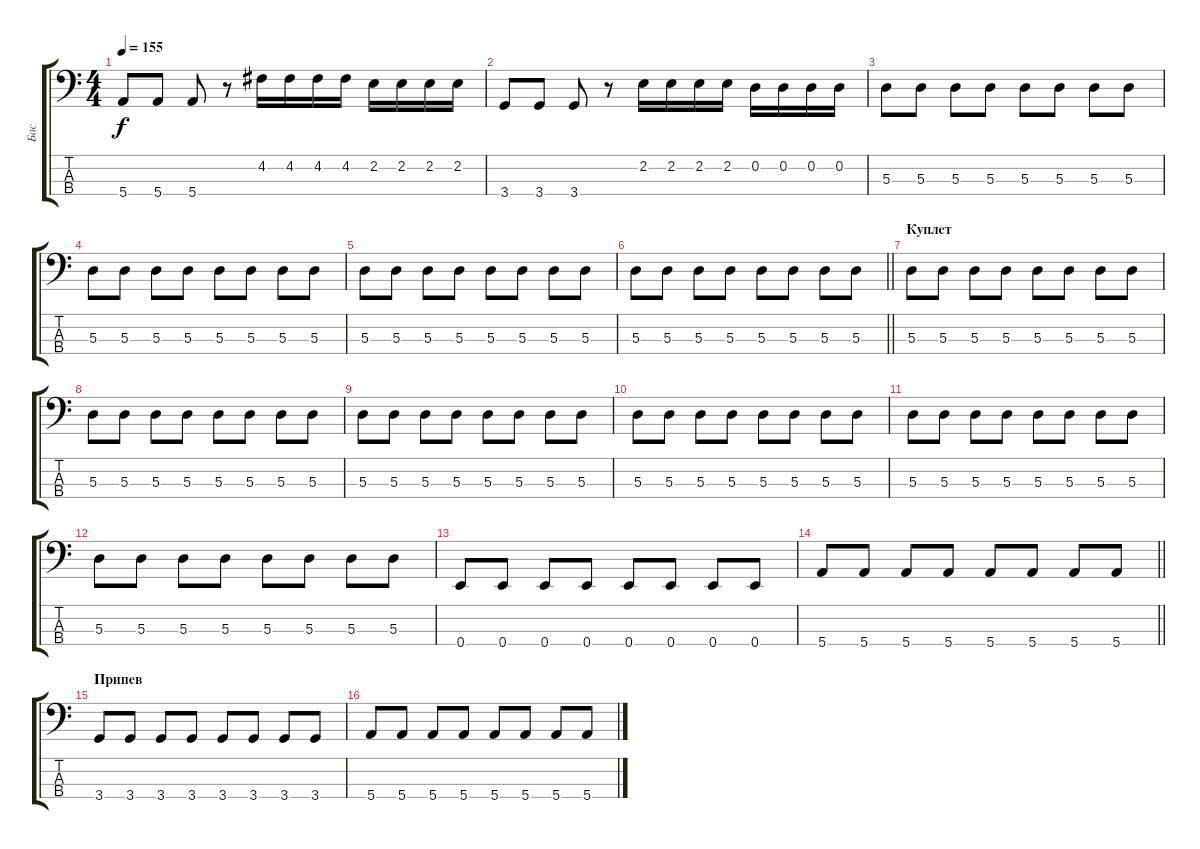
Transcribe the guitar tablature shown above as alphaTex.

\track ("Бас" "Бас") {instrument electricbassfinger}
\staff {score tabs}
\tuning (G2 D2 A1 E1) {hide}
\ts (4 4)
\tempo 155
\clef f4
\ks c
5.4.8{dy f} 5.4.8 5.4.8 r.8 4.2.16 4.2.16 4.2.16 4.2.16 2.2.16 2.2.16 2.2.16 2.2.16 |
3.4.8 3.4.8 3.4.8 r.8 2.2.16 2.2.16 2.2.16 2.2.16 0.2.16 0.2.16 0.2.16 0.2.16 |
5.3.8 5.3.8 5.3.8 5.3.8 5.3.8 5.3.8 5.3.8 5.3.8 |
5.3.8 5.3.8 5.3.8 5.3.8 5.3.8 5.3.8 5.3.8 5.3.8 |
5.3.8 5.3.8 5.3.8 5.3.8 5.3.8 5.3.8 5.3.8 5.3.8 |
\barLineRight lightlight
5.3.8 5.3.8 5.3.8 5.3.8 5.3.8 5.3.8 5.3.8 5.3.8 |
\section ("" "Куплет")
5.3.8 5.3.8 5.3.8 5.3.8 5.3.8 5.3.8 5.3.8 5.3.8 |
5.3.8 5.3.8 5.3.8 5.3.8 5.3.8 5.3.8 5.3.8 5.3.8 |
5.3.8 5.3.8 5.3.8 5.3.8 5.3.8 5.3.8 5.3.8 5.3.8 |
5.3.8 5.3.8 5.3.8 5.3.8 5.3.8 5.3.8 5.3.8 5.3.8 |
5.3.8 5.3.8 5.3.8 5.3.8 5.3.8 5.3.8 5.3.8 5.3.8 |
5.3.8 5.3.8 5.3.8 5.3.8 5.3.8 5.3.8 5.3.8 5.3.8 |
0.4.8 0.4.8 0.4.8 0.4.8 0.4.8 0.4.8 0.4.8 0.4.8 |
\barLineRight lightlight
5.4.8 5.4.8 5.4.8 5.4.8 5.4.8 5.4.8 5.4.8 5.4.8 |
\section ("" "Припев")
3.4.8 3.4.8 3.4.8 3.4.8 3.4.8 3.4.8 3.4.8 3.4.8 |
5.4.8 5.4.8 5.4.8 5.4.8 5.4.8 5.4.8 5.4.8 5.4.8
